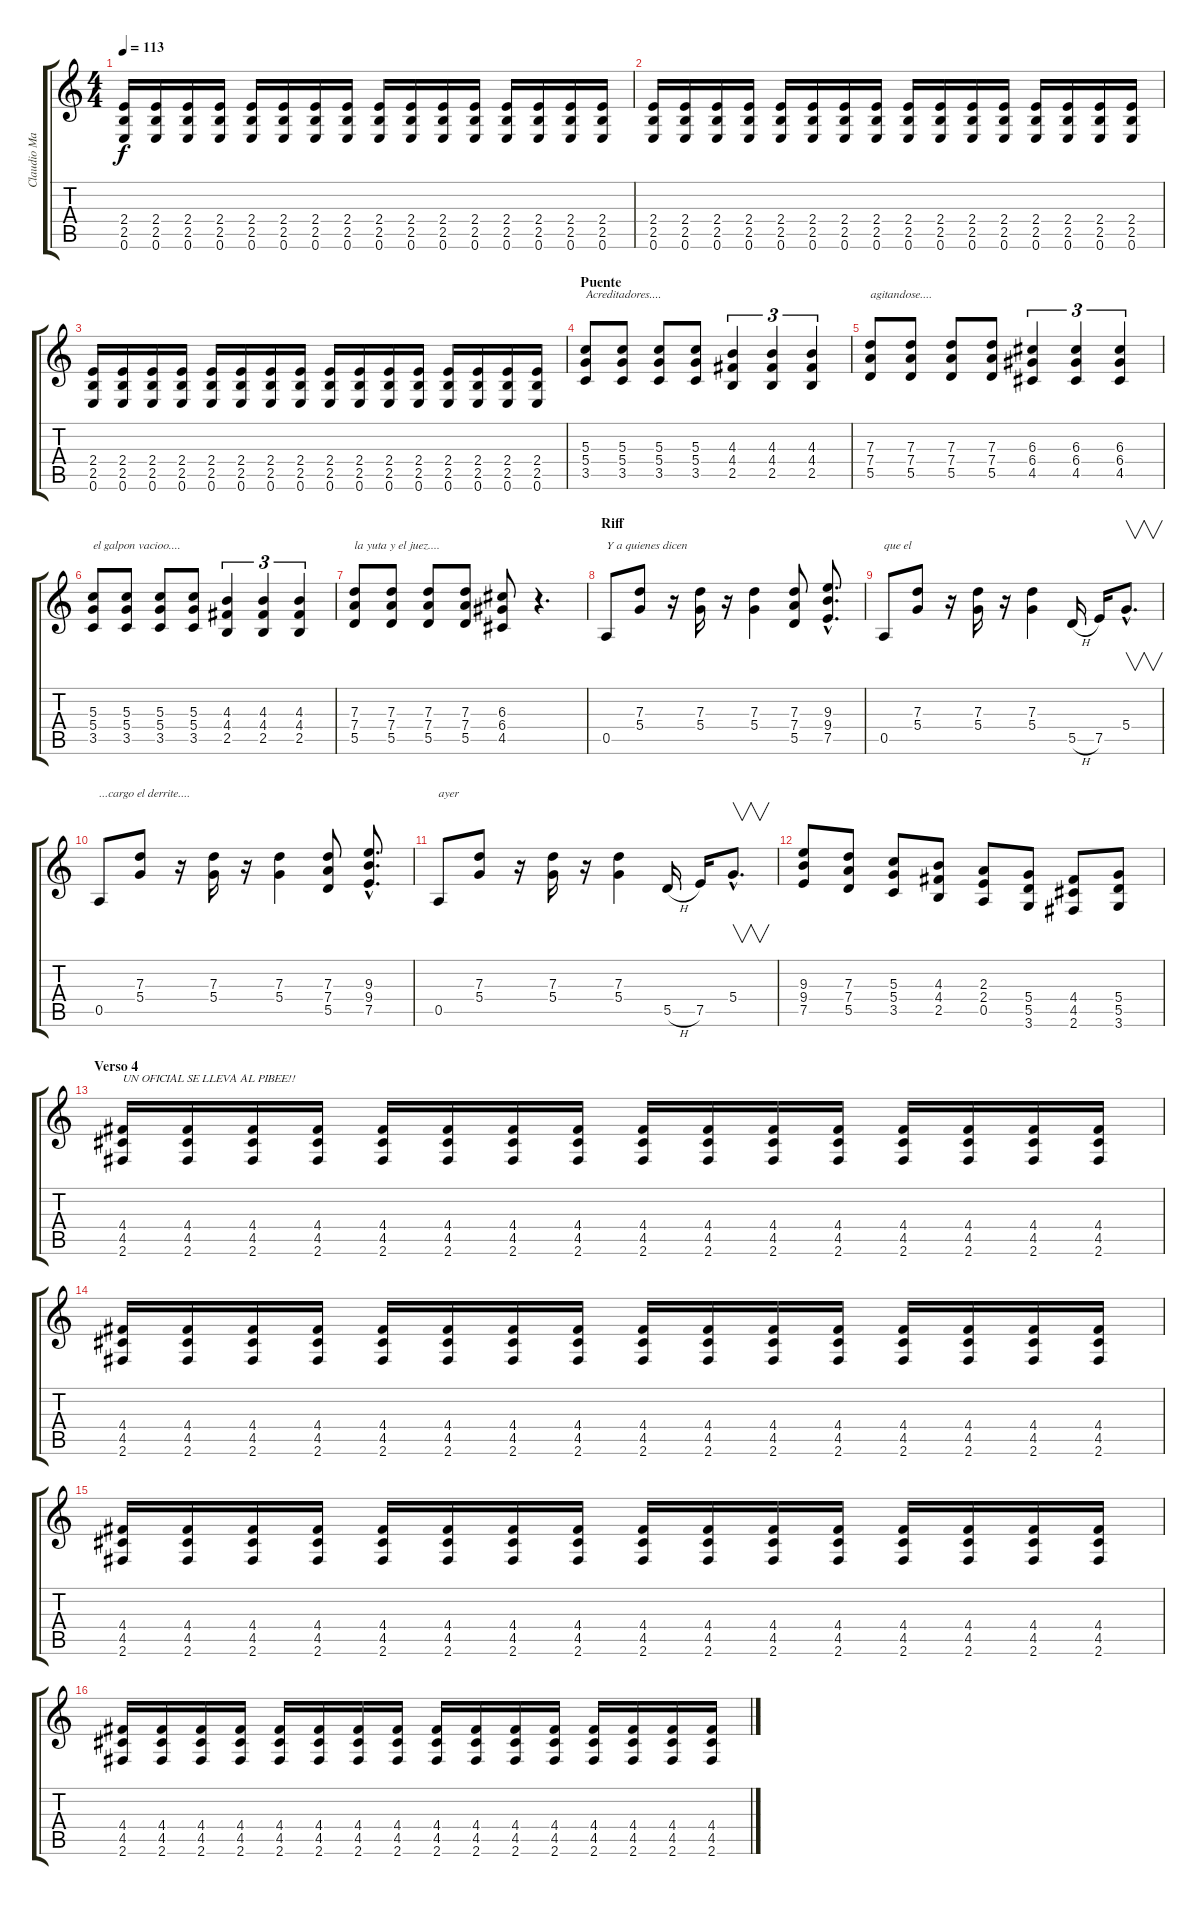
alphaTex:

\track ("Claudio Marciello (solo)" "Claudio Ma") {instrument overdrivenguitar}
\staff {score tabs}
\tuning (E4 B3 G3 D3 A2 E2) {hide}
\ts (4 4)
\tempo 113
\clef g2
\ks c
(2.4 2.5 0.6).16{dy f} (2.4 2.5 0.6).16 (2.4 2.5 0.6).16 (2.4 2.5 0.6).16 (2.4 2.5 0.6).16 (2.4 2.5 0.6).16 (2.4 2.5 0.6).16 (2.4 2.5 0.6).16 (2.4 2.5 0.6).16 (2.4 2.5 0.6).16 (2.4 2.5 0.6).16 (2.4 2.5 0.6).16 (2.4 2.5 0.6).16 (2.4 2.5 0.6).16 (2.4 2.5 0.6).16 (2.4 2.5 0.6).16 |
(2.4 2.5 0.6).16 (2.4 2.5 0.6).16 (2.4 2.5 0.6).16 (2.4 2.5 0.6).16 (2.4 2.5 0.6).16 (2.4 2.5 0.6).16 (2.4 2.5 0.6).16 (2.4 2.5 0.6).16 (2.4 2.5 0.6).16 (2.4 2.5 0.6).16 (2.4 2.5 0.6).16 (2.4 2.5 0.6).16 (2.4 2.5 0.6).16 (2.4 2.5 0.6).16 (2.4 2.5 0.6).16 (2.4 2.5 0.6).16 |
(2.4 2.5 0.6).16 (2.4 2.5 0.6).16 (2.4 2.5 0.6).16 (2.4 2.5 0.6).16 (2.4 2.5 0.6).16 (2.4 2.5 0.6).16 (2.4 2.5 0.6).16 (2.4 2.5 0.6).16 (2.4 2.5 0.6).16 (2.4 2.5 0.6).16 (2.4 2.5 0.6).16 (2.4 2.5 0.6).16 (2.4 2.5 0.6).16 (2.4 2.5 0.6).16 (2.4 2.5 0.6).16 (2.4 2.5 0.6).16 |
\section ("" "Puente")
(5.3 5.4 3.5).8{txt "Acreditadores...."} (5.3 5.4 3.5).8 (5.3 5.4 3.5).8 (5.3 5.4 3.5).8 (4.3 4.4 2.5).4{tu (3 2)} (4.3 4.4 2.5).4{tu (3 2)} (4.3 4.4 2.5).4{tu (3 2)} |
(7.3 7.4 5.5).8{txt "agitandose...."} (7.3 7.4 5.5).8 (7.3 7.4 5.5).8 (7.3 7.4 5.5).8 (6.3 6.4 4.5).4{tu (3 2)} (6.3 6.4 4.5).4{tu (3 2)} (6.3 6.4 4.5).4{tu (3 2)} |
(5.3 5.4 3.5).8{txt "el galpon vacioo...."} (5.3 5.4 3.5).8 (5.3 5.4 3.5).8 (5.3 5.4 3.5).8 (4.3 4.4 2.5).4{tu (3 2)} (4.3 4.4 2.5).4{tu (3 2)} (4.3 4.4 2.5).4{tu (3 2)} |
(7.3 7.4 5.5).8{txt "la yuta y el juez...."} (7.3 7.4 5.5).8 (7.3 7.4 5.5).8 (7.3 7.4 5.5).8 (6.3 6.4 4.5).8 r.4{d} |
\section ("" "Riff")
0.5.8{txt "Y a quienes dicen"} (7.3 5.4).8 r.16 (7.3 5.4).16 r.16 (7.3 5.4).4 (7.3 7.4 5.5).8 (9.3{hac} 9.4{hac} 7.5{hac}).8{d} |
0.5.8{txt "que el"} (7.3 5.4).8 r.16 (7.3 5.4).16 r.16 (7.3 5.4).4 5.5{h}.16 7.5.16 5.4{hac}.8{v d} |
0.5.8{txt "...cargo el derrite...."} (7.3 5.4).8 r.16 (7.3 5.4).16 r.16 (7.3 5.4).4 (7.3 7.4 5.5).8 (9.3{hac} 9.4{hac} 7.5{hac}).8{d} |
0.5.8{txt "ayer"} (7.3 5.4).8 r.16 (7.3 5.4).16 r.16 (7.3 5.4).4 5.5{h}.16 7.5.16 5.4{hac}.8{v d} |
(9.3 9.4 7.5).8 (7.3 7.4 5.5).8 (5.3 5.4 3.5).8 (4.3 4.4 2.5).8 (2.3 2.4 0.5).8 (5.4 5.5 3.6).8 (4.4 4.5 2.6).8 (5.4 5.5 3.6).8 |
\section ("" "Verso 4")
(4.4 4.5 2.6).16{txt "UN OFICIAL SE LLEVA AL PIBEE!!"} (4.4 4.5 2.6).16 (4.4 4.5 2.6).16 (4.4 4.5 2.6).16 (4.4 4.5 2.6).16 (4.4 4.5 2.6).16 (4.4 4.5 2.6).16 (4.4 4.5 2.6).16 (4.4 4.5 2.6).16 (4.4 4.5 2.6).16 (4.4 4.5 2.6).16 (4.4 4.5 2.6).16 (4.4 4.5 2.6).16 (4.4 4.5 2.6).16 (4.4 4.5 2.6).16 (4.4 4.5 2.6).16 |
(4.4 4.5 2.6).16 (4.4 4.5 2.6).16 (4.4 4.5 2.6).16 (4.4 4.5 2.6).16 (4.4 4.5 2.6).16 (4.4 4.5 2.6).16 (4.4 4.5 2.6).16 (4.4 4.5 2.6).16 (4.4 4.5 2.6).16 (4.4 4.5 2.6).16 (4.4 4.5 2.6).16 (4.4 4.5 2.6).16 (4.4 4.5 2.6).16 (4.4 4.5 2.6).16 (4.4 4.5 2.6).16 (4.4 4.5 2.6).16 |
(4.4 4.5 2.6).16 (4.4 4.5 2.6).16 (4.4 4.5 2.6).16 (4.4 4.5 2.6).16 (4.4 4.5 2.6).16 (4.4 4.5 2.6).16 (4.4 4.5 2.6).16 (4.4 4.5 2.6).16 (4.4 4.5 2.6).16 (4.4 4.5 2.6).16 (4.4 4.5 2.6).16 (4.4 4.5 2.6).16 (4.4 4.5 2.6).16 (4.4 4.5 2.6).16 (4.4 4.5 2.6).16 (4.4 4.5 2.6).16 |
(4.4 4.5 2.6).16 (4.4 4.5 2.6).16 (4.4 4.5 2.6).16 (4.4 4.5 2.6).16 (4.4 4.5 2.6).16 (4.4 4.5 2.6).16 (4.4 4.5 2.6).16 (4.4 4.5 2.6).16 (4.4 4.5 2.6).16 (4.4 4.5 2.6).16 (4.4 4.5 2.6).16 (4.4 4.5 2.6).16 (4.4 4.5 2.6).16 (4.4 4.5 2.6).16 (4.4 4.5 2.6).16 (4.4 4.5 2.6).16
